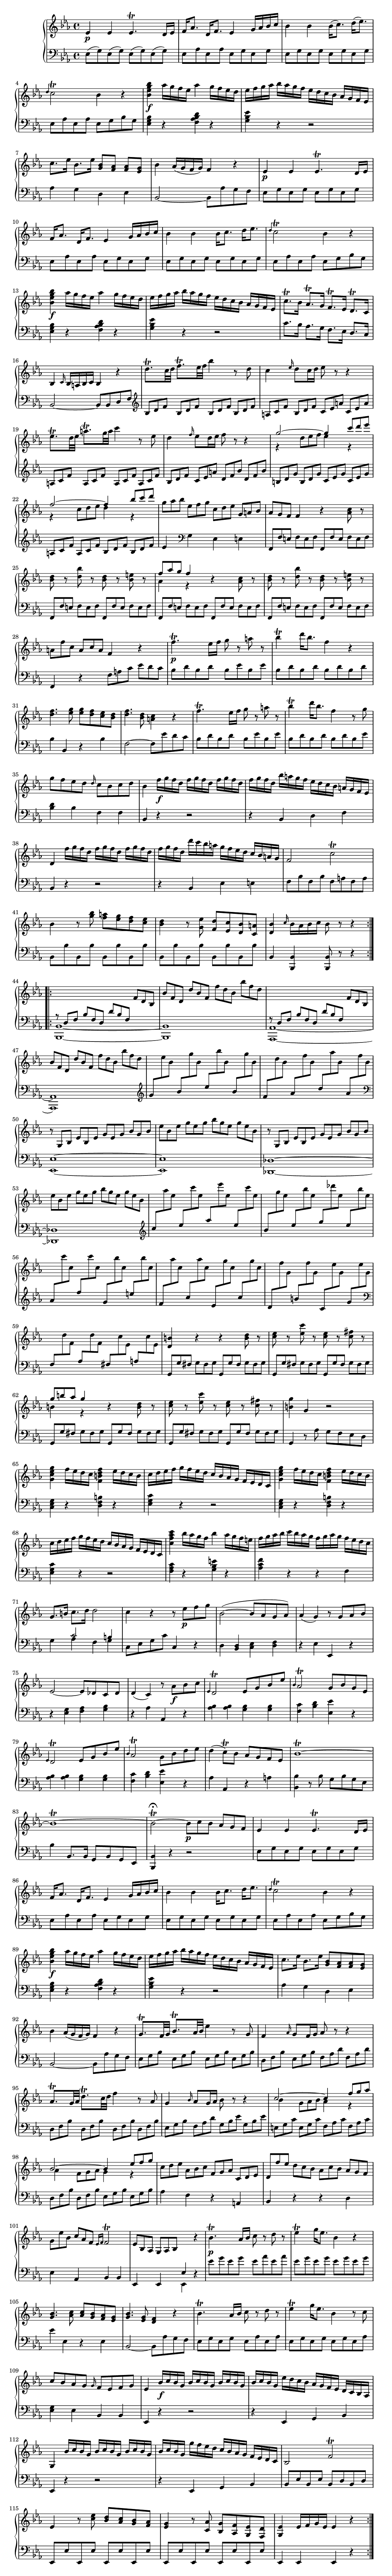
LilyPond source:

\version "2.24.0"
\include "../../stylesheets/annotation.ly"
\include "../../stylesheets/score.ly"
\include "../../stylesheets/typography.ly"

piece = "Allegro"

global = {
  \time 4/4
  \key es \major
}

upVoice = \new Voice {
  \relative es' {
    \repeat volta 2 {
      \clef "treble"
      es4 \p es es4. \trill d16 es |
      f16 as8. d,16 f8. es4 g16 as bes c |
      bes4 bes bes16 ( c8.) d16 ( es8. ) |
      \grace { d4 } c2 \trill bes4 r |
      <bes' g es bes>4 \f as16 g f es as4 g16 f es d |
      es16 f g as bes as g f es d c bes as g f es |
      c'8. es16 bes8. es16 <bes g>8 [ <as f> ] <as f> [ <g es> ] |
      bes4 as16 ( g f g ) f4 r |
      es4 \p es es4. \trill d16 es | \barNumberCheck #10
      f16 as8. d,16 f8. es4 g16 as bes c |
      bes4 bes bes16 c8. d16 es8. |
      \grace { d4 } c2 \trill bes4 r |
      <bes' g es bes>4 \f as16 g f es as4 g16 f es d |
      es16 f g as bes as g f es d c bes as g f es |
      c'8. \trill bes16 as8. \trill g16 f8. \trill es16 d8. \trill c16 |
      bes4 \grace { c16 } bes16 a bes c bes4 r |
      d'8. \trill c32 d f8. \trill es32 f bes4 r8 d, |
      c4 \grace { es16 } d8 c16 d es8 r r4 |
      es8. \trill d32 es a8. \trill g32 a c4 r8 es, | \barNumberCheck #20
      d4 \grace { f16 } es8 d16 es f8 r r4 |
      << { \voiceOne g2 ~ g4 \omit TupletNumber \tuplet 3/2 { c8 d es } } \new Voice { \voiceTwo r4 \omit TupletNumber \tuplet 3/2 { d,8 es f } es4 r } >> \oneVoice |
      << { \voiceOne f2 ~ f4 \omit TupletNumber \tuplet 3/2 { bes8 c d } } \new Voice { \voiceTwo r4 \omit TupletNumber \tuplet 3/2 { c,8 d es } d4 r } >> \oneVoice |
      \tuplet 3/2 4 { g8 [ as bes ] es, [ f g ] c, [ d es ] g, [ a bes ] } |
      \tuplet 3/2 { as8 g f } f4 r <c' as>8 r |
      <d bes>8 r <bes' d,> r <d, bes> r <e bes> r |
      << { \voiceOne \tuplet 3/2 { f8 as g } f4 } \new Voice { \voiceTwo as,4 r } >> \oneVoice r4 <c as>8 r8 |
      <d bes>8 r <bes' d,> r <d, bes> r <e bes> r |
      \tuplet 3/2 4 { a,8 [ f' c ] a [ c a ] } f4 r |
      f'4. \trill \p es16 f g8 r a r | \barNumberCheck #30
      bes4 \trill d16 bes8. f4 r |
      <f d>4. <g es>8 <g es> <f d> <es c> <d bes> |
      <f d>4. <d bes>8 <c a>4 r |
      f4. \trill es16 f g8 r a r |
      bes4 \trill d16 bes8. f4 r8 g |
      g8 f es d \grace { d16 } c8 bes c d |
      bes4 f'16 \f g f d f g f d f g f d |
      f16 g f d bes' a g f es d c bes a g f es |
      d4 f'16 g f d f g f d f g f d |
      f16 g f d d' c bes a g f es d c bes a g | \barNumberCheck #40
      f2 c'2 \trill |
      bes4 r8 <bes' g> <a f> <g es> <f d> <es c> |
      <d bes>4 r8 <es g,> <d f,> <c es,> <bes d,> <a c,> |
      <bes d,>4 \grace { c16 } bes16 as bes c bes8 r r4
    }
    \repeat volta 2 {
      \override TupletBracket.bracket-visibility = ##f \change Staff = "down" \tuplet 3/2 4 { \stemUp r8 d,, [ f ] bes [ f d ] d' [ bes f ] \stemNeutral } \change Staff = "up" \tuplet 3/2 { f'8 [ d bes ] } |
      \tuplet 3/2 4 { bes'8 [ f d ] d' [ bes f ] f' [ d bes ] bes' [ f d ] } |
      \change Staff = "down" \tuplet 3/2 4 { \stemUp r8 d,, [ f ] bes [ f d ] d' [ bes f ] \stemNeutral } \change Staff = "up" \tuplet 3/2 { f'8 [ d bes ] } |
      \tuplet 3/2 4 { bes'8 [ f d ] d' [ bes f ] f' [ d bes ] bes' [ f d ] } |
      s1 |
      s1 | \barNumberCheck #50
      \tuplet 3/2 4 { r8 g,, [ bes ] es [ bes es ] g [ es g ] bes [ g bes ] } |
      \tuplet 3/2 4 { es8 [ bes es ] g [ es g ] bes [ g es ] g [ es bes ] } |
      \tuplet 3/2 4 { r8 g, [ bes ] es [ bes es ] g [ es g ] bes [ g bes ] } |
      \tuplet 3/2 4 { es8 [ bes es ] g [ es g ] bes [ g es ] g [ es bes ] } |
      s1 |
      s1 |
      s1 |
      s1 |
      s1 |
      s1 | \barNumberCheck #60
      <b d,>4 r r <d b>8 r |
      <es c>8 r <c' es,> r <es, c> r <fis c> r |
      << \voiceOne \tuplet 3/2 { g b as g4 } \new Voice { \voiceTwo b,4 r } >> \oneVoice r4 <d b>8 r |
      <es c>8 r <c' es,> r <es, c> r <fis c> r |
      <g b,>4 g, r2 |
      <g' es c g>4 f16 es d c <f d b f>4 es16 d c b |
      c16 d es f g f es d c bes as g f es d c |
      <g'' es c g>4 f16 es d c <f d b f>4 es16 d c b |
      c d es f g f es d c bes as g f es d c |
      <c'' as f c>4 bes16 as g f bes4 as16 g f e | \barNumberCheck #70
      f16 g as bes c bes as g f g as g f es d c |
      g8. b16 c8. d16 d2 |
      c4 r r8 es \p f g |
      bes,2 ~ ( bes8 as g as ) |
      as4 ( g ) r8 g as bes |
      es,2 ~ es8 des c des |
      d4 ( c4 ) r8 as' \f bes c |
      \grace { es,4 } d2 \trill es8 g bes es |
      \grace { bes4 } as2 \trill g8 bes g es |
      \grace { es4 } d2 \trill es8 g bes es | \barNumberCheck #80
      \grace { bes4 } as2 \trill g8 bes d es |
      d4 ( c8 \trill ) bes as g f es |
      bes'1 \trill ~ |
      bes1 \trill ~ |
      bes2 \trill \fermata ~ \tuplet 3/2 4 { bes8 [ \p c bes ] as [ g f ] } |
      es4 es es4. \trill d16 es |
      f16 as8. d,16 f8. es4 g16 as bes c |
      bes4 bes bes16 c8. d16 es8. |
      \grace { d4 } c2 \trill bes4 r |
      <bes' g es bes>4 \f as16 g f es as4 g16 f es d | \barNumberCheck #90
      es f g as bes as g f es d c bes as g f es |
      c'8. es16 bes8. es16 <bes g>8 <as f> <as f> <g es> |
      bes4 as16 ( g f g ) f4 r |
      g8. \trill f32 g bes8. \trill as32 bes es4 r8 g, |
      f4 \grace { as16 } g8 f16 g as8 r r4 |
      as8. \trill g32 as d8. \trill c32 d f4 r8 as, |
      g4 \grace { bes16 } as8 g16 as bes8 r r4 |
      << { \voiceOne c2 ~ c4 \tuplet 3/2 { f8 g as } } \new Voice { \voiceTwo bes,4 \omit TupletNumber \tuplet 3/2 { g8 as bes } as4 r } >> \oneVoice |
      << { \voiceOne bes2 ~ bes4 \tuplet 3/2 { es8 f g } } \new Voice { \voiceTwo as,4 \omit TupletNumber \tuplet 3/2 { f8 g aes } g4 r } >> \oneVoice |
      \tuplet 3/2 4 { c8 [ d es ] as, [ bes c ] f, [ g as ] c, [ d es ] } | \barNumberCheck #100
      \tuplet 3/2 4 { d8 [ f' es ] d [ c bes ] as [ c bes ] as [ g f ] } |
      \tuplet 3/2 4 { g8 [ es' bes ] c [ as f ] } \grace { es16 f } f2 \trill |
      \tuplet 3/2 4 { es8 [ bes as ] g [ as bes ] } \change Staff = "down" \once \stemUp es,4 \change Staff = "up" r |
      bes''4. \trill \p as16 bes c8 r d r |
      es4 \trill g16 es8. bes4 r |
      <bes g>4. <c as>8 <c as>8 <bes g> <as f> <g es> |
      <bes g>4. <g es>8 <f d>4 r |
      bes4. \trill as16 bes c8 r d r |
      es4 \trill g16 es8. bes4 r8 c |
      c8 bes as g \grace { g16 } f8 es f g | \barNumberCheck #110
      es4 bes'16 \f c bes g bes c bes g bes c bes g |
      bes16 c16 bes16 g16 es'16 d16 c16 bes16 as16 g16 f16 es16 d16 c16 bes16 as16 |
      g4 bes'16 c bes g bes c bes g bes c bes g |
      bes16 c bes g g' f es d c bes as g f es d c |
      bes2 f'2 \trill |
      es4 r8 <es' c> <d bes> <c as> <bes g> <as f> |
      <g es>4 r8 <as c,> <g bes,> <f as,> <es g,> <d f,> |
      <es g,>4 es16 f g es es4 r
    }
  }
}

downVoice = \new Voice {
  \relative es {
    \repeat volta 2 {
      \clef "bass"
      es8 ( g ) es ( g ) es ( g ) es ( g) |
      es8 as es as es g es g |
      es8 g es g es g es g |
      es8 as es as es g bes g |
      <bes g es>4 r <d bes as f> r |
      <es bes g>4 r r2 |
      as,4 g d es |
      bes2 ~ bes8 as' g f |
      es8 g es g es g es g | \barNumberCheck #10
      es8 as es as es g es g |
      es8 g es g es g es g |
      es8 as es as es g bes g |
      <bes g es>4 r <d bes as f> r |
      <es bes g>4 r r2 |
      c8. bes16 as8. g16 f8. es16 d8. c16 |
      bes2 ~ bes8 bes d f |
      \clef "treble" \omit TupletNumber \tuplet 3/2 4 { bes8 [ d f ] bes, [ d f ] bes, [ d f ] bes, [ d f ] } |
      \tuplet 3/2 4 { a,8 [ c f ] bes, [ d f ] c [ es a ] c, [ es a ] } |
      \tuplet 3/2 4 { a,8 [ c f ] a, [ c f ] a, [ c f ] a, [ c f ] } | \barNumberCheck #20
      \tuplet 3/2 4 { bes,8 [ d f ] c [ es a ] d, [ f bes ] d, [ f bes ] } |
      \tuplet 3/2 4 { b,8 [ d g ] b, [ d g ] c, [ es g ] c, [ es g ] } |
      \tuplet 3/2 4 { a,8 [ c f ] a, [ c f ] bes, [ d f ] bes, [ d f ] } |
      es4 \clef "bass" g, es e |
      \tuplet 3/2 4 { f,8 [ f' e ] f [ e f ] f, [ f' e ] f [ e f ] } |
      \tuplet 3/2 4 { f,8 [ f' e ] f [ e f ] f, [ f' e ] f [ e f ] } |
      \tuplet 3/2 4 { f,8 [ f' e ] f [ e f ] f, [ f' e ] f [ e f ] } |
      \tuplet 3/2 4 { f,8 [ f' e ] f [ e f ] f, [ f' e ] f [ e f ] } |
      f,4 r \tuplet 3/2 4 { f'8 [ a c ] es8 [ d8 c8 ] } |
      bes8 d bes d bes es bes es | \barNumberCheck #30
      bes8 d bes d bes d bes d |
      bes4 bes, r bes' |
      f2 ~ f8 es' d c |
      bes8 d bes d bes es bes es |
      bes8 d bes d bes d bes es |
      <d bes>4 bes f f |
      bes,4 r r2 |
      r4 bes d f |
      bes,4 r r2 |
      r4 bes es e | \barNumberCheck #40
      f8 bes f bes f a f a |
      bes,8 bes' bes, bes' bes, bes' bes, bes' |
      bes,8 bes' bes, bes' bes, bes' bes, bes' |
      bes,4 <bes bes,> <bes bes,>8 r r4
    }
    \repeat volta 2 {
      \once \tieDown <bes bes,>1 ~ |
      <bes bes,>1 |
      \once \tieDown <as as,>1 ~ |
      <as as,>1 |
      \override Beam.damping = #2
      \clef "treble" \tuplet 3/2 4 {
        g''8 \change Staff = "up" es' bes \change Staff = "down"
        bes \change Staff = "up" g' bes, \change Staff = "down"
        es \change Staff = "up" bes' bes, \change Staff = "down"
        bes \change Staff = "up" g' bes, \change Staff = "down"
      } |
      \tuplet 3/2 4 {
        f8 \change Staff = "up" d' bes \change Staff = "down"
        as \change Staff = "up" f' bes, \change Staff = "down"
        d \change Staff = "up" as' bes, \change Staff = "down"
        as \change Staff = "up" f' bes, \change Staff = "down"
      } | \barNumberCheck #50
      \revert Beam.damping
      \clef "bass" <es,, es,>1 ~ |
      <es es,>1 |
      <des des,>1 ~ |
      <des des,>1 |
      \override Beam.damping = #2
      \clef "treble" \tuplet 3/2 4 {
        c''8 \change Staff = "up" as' es \change Staff = "down"
        es \change Staff = "up" c' es, \change Staff = "down"
        as \change Staff = "up" es' es, \change Staff = "down"
        es \change Staff = "up" c' es, \change Staff = "down"
      } |
      \tuplet 3/2 4 {
        bes8 \change Staff = "up" g' es \change Staff = "down"
        es \change Staff = "up" bes' es, \change Staff = "down"
        g \change Staff = "up" des' es, \change Staff = "down"
        es \change Staff = "up" bes' es, \change Staff = "down"
      } |
      \tuplet 3/2 4 {
        as,8 \change Staff = "up" c' c, \change Staff = "down"
        f \change Staff = "up" c' c, \change Staff = "down"
        g \change Staff = "up" bes' c, \change Staff = "down"
        e \change Staff = "up" bes' c, \change Staff = "down"
      } |
      \tuplet 3/2 4 {
        f,8 \change Staff = "up" as' c, \change Staff = "down"
        c \change Staff = "up" as' c, \change Staff = "down"
        es, \change Staff = "up" g' c, \change Staff = "down"
        c \change Staff = "up" g' c, \change Staff = "down"
      } |
      \tuplet 3/2 4 {
        d,8 \change Staff = "up" f' g, \change Staff = "down"
        b \change Staff = "up" f' g, \change Staff = "down"
        c, \change Staff = "up" es' g, \change Staff = "down"
        g \change Staff = "up" es' g, \change Staff = "down"
      } |
      \clef "bass" \tuplet 3/2 4 {
        f,8 \change Staff = "up" d'' f, \change Staff = "down"
        as, \change Staff = "up" d' f, \change Staff = "down"
        fis, \change Staff = "up" c'' es, \change Staff = "down"
        a, \change Staff = "up" c' es, \change Staff = "down"
      } | \barNumberCheck #60
      \revert Beam.damping
      \tuplet 3/2 4 { g,,8 [ g' fis ] g [ fis g ] g, [ g' fis ] g [ fis g ] } |
      \tuplet 3/2 4 { g,8 [ g' fis ] g [ fis g ] g, [ g' fis ] g [ fis g ] } |
      \tuplet 3/2 4 { g,8 [ g' fis ] g [ fis g ] g, [ g' fis ] g [ fis g ] } |
      \tuplet 3/2 4 { g,8 [ g' fis ] g [ fis g ] g, [ g' fis ] g [ fis g ] } |
      g,4 r8 as' g f es d |
      <g es c>4 r <b f d> r |
      <c g es>4 r r2 |
      <g es c>4 r <b f d> r |
      <c g es>4 r r2 |
      <c as f>4 r <e bes g> r | \barNumberCheck #70
      <f c as>4 r r f, |
      g << { \voiceOne c2 b4 } \new Voice { \voiceTwo as4 f g } >> \oneVoice |
      c,8 [ es g c ] c,4 r |
      d4 <d bes> <es c> <f d> |
      r4 es es, r |
      r4 <g' es> <as f> <bes g> |
      r4 as as, r |
      <bes' as>4 <bes as> <bes g> <bes g> |
      <c f,>4 <d bes> <es es,> r |
      <bes as>4 <bes as> <bes g> <bes g> | \barNumberCheck #80
      <c f,>4 <d bes> <es es,> r |
      as,4 as, r a' |
      <bes bes,>4 r8 bes g bes g es |
      bes'4 bes,8. bes16 g8 bes g es |
      <bes' bes,>4 r r2 |
      es8 g es g es g es g |
      es8 as es as es g es g |
      es8 g es g es g es g |
      es8 as es as es g bes g |
      <bes g es>4 r <d bes as f> r | \barNumberCheck #90
      <es bes g>4 r r2 |
      as,4 g d es |
      bes2 ~ bes8 as' g f |
      \tuplet 3/2 4 { es8 [ g bes ] es, [ g bes ] es, [ g bes ] es, [ g bes ] } |
      \tuplet 3/2 4 { d,8 [ f bes ] es, [ g bes ] f [ as d ] f, [ as d ] } |
      \tuplet 3/2 4 { d,8 [ f bes ] d, [ f bes ] d, [ f bes ] d, [ f bes ] } |
      \tuplet 3/2 4 { es,8 [ g bes ] f [ as d ] g, [ bes es ] g, [ bes es ] } |
      \tuplet 3/2 4 { e,8 [ g c ] e, [ g c ] f, [ as c ] f, [ as c ] } |
      \tuplet 3/2 4 { d,8 [ f bes ] d, [ f bes ] es, [ g bes ] es, [ g bes ] } |
      as4 f r a, | \barNumberCheck #100
      bes4 r r d |
      es4 as, bes bes |
      es,4 es \once \stemDown es r |
      es''8 g es g es as es as |
      es8 g es g es g es g |
      es4 es, r es |
      bes2 ~ bes8 as' g f |
      es8 g es g es as es as |
      es8 g es g es g es as |
      <g es>4 es bes bes | \barNumberCheck #110
      es,4 r r2 |
      r4 es g bes |
      es,4 r r2 |
      r4 es g bes |
      bes8 es bes es bes d bes d |
      es,8 es' es, es' es, es' es, es' |
      es,8 es' es, es' es, es' es, es' |
      es,4 es4 es4 r4
    }
  }
}

\score {
  \new PianoStaff <<
    \new Staff = "up" << \global \upVoice >>
    \new Staff = "down" << \global \downVoice >>
  >>
}
